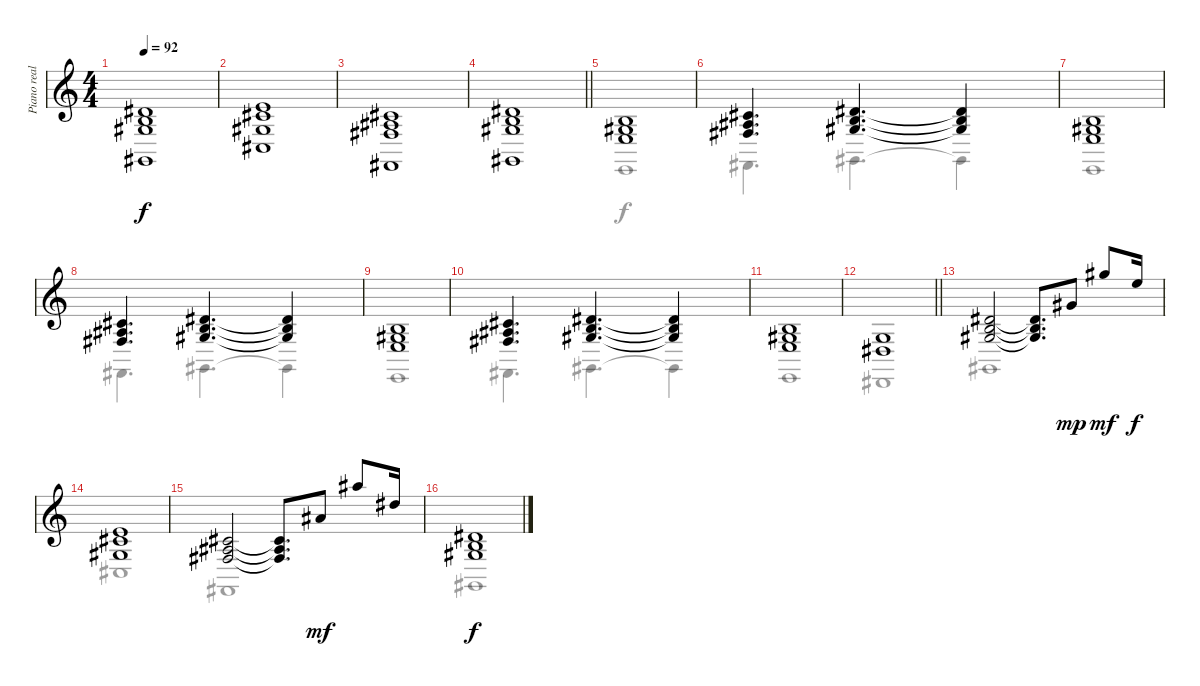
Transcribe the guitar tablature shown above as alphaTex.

\track ("Piano real" "Piano real") {instrument brightacousticpiano}
\staff {score}
\tuning (E4 B3 G3 D3 A2 E2 B1) {hide}
\voice
\ts (4 4)
\tempo 92
\clef g2
\ks aminor
(4.2 4.3 6.4 4.6).1{dy f} |
(5.2 6.3 6.4 4.5).1 |
(2.2 3.3 4.4 2.6).1 |
\barLineRight lightlight
(4.2 4.3 6.4 4.6).1 |
(0.2 1.3 2.4).1 |
(2.2 3.3 4.4).4{d} (4.2 4.3 6.4).4{d} (4.2{t} 4.3{t} 6.4{t}).4 |
(0.2 1.3 2.4).1 |
(2.2 3.3 4.4).4{d} (4.2 4.3 6.4).4{d} (4.2{t} 4.3{t} 6.4{t}).4 |
(0.2 1.3 2.4).1 |
(2.2 3.3 4.4).4{d} (4.2 4.3 6.4).4{d} (4.2{t} 4.3{t} 6.4{t}).4 |
(0.2 1.3 2.4).1 |
\barLineRight lightlight
(5.4 6.5).1 |
(4.2 4.3 6.4).2 (4.2{t} 4.3{t} 6.4{t}).8{d} 13.3.8{dy mp} 16.1.8{dy mf} 17.2.16{dy f} |
(5.2 6.3 6.4).1 |
(2.2 3.3 4.4).2 (2.2{t} 3.3{t} 4.4{t}).8{d} 15.3.8{dy mf} 18.1.8 16.2.16 |
(4.2 4.3 6.4).1{dy f}
\voice
\clef g2
\ottava regular
\simile none
\ks aminor
|
|
|
\barLineRight lightlight
|
0.6.1 |
2.6.4{d} 4.6.4{d} 4.6{t}.4 |
0.6.1 |
2.6.4{d} 4.6.4{d} 4.6{t}.4 |
0.6.1 |
2.6.4{d} 4.6.4{d} 4.6{t}.4 |
0.6.1 |
\barLineRight lightlight
4.7.1 |
4.6.1 |
4.5.1 |
2.6.1 |
4.6.1
